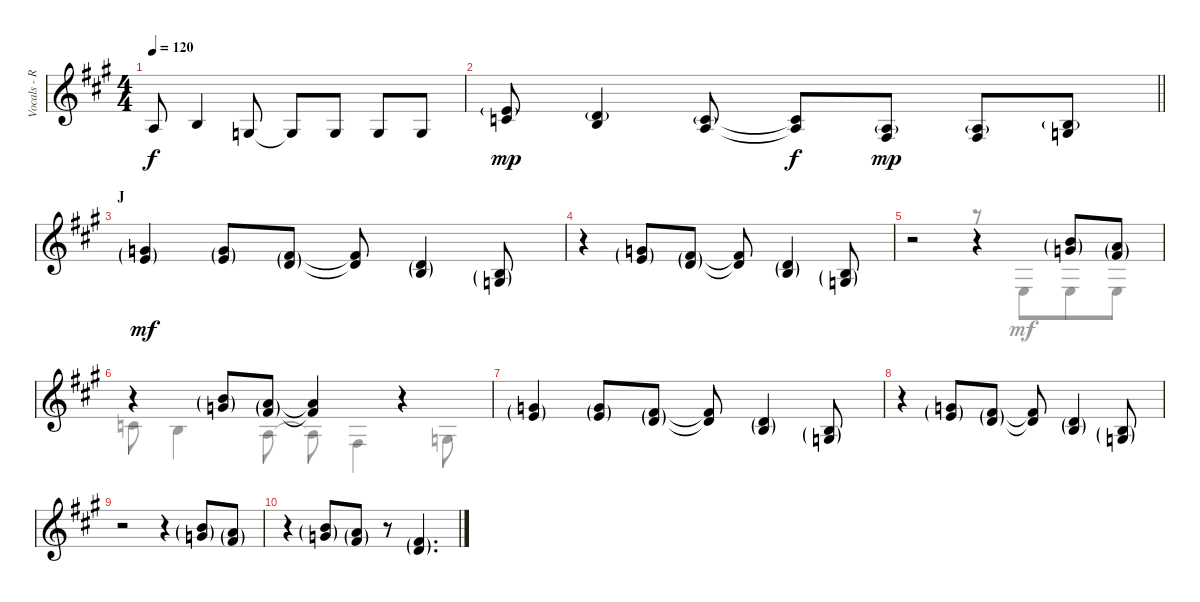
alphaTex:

\track ("Vocals - Ruki" "Vocals - R") {instrument lead6voice}
\staff {score}
\tuning (D4 A3 F3 C3 G2 D2) {hide}
\voice
\ts (4 4)
\tempo 120
\clef g2
\ks a
0.2{t}.8{dy f} 2.2.4 2.3.8 2.3{t}.8 2.3.8 2.3.8 2.3.8 |
\barLineRight lightlight
(2.1{g} 3.2).8{dy mp} (0.1{g} 2.2).4 (3.2{g} 4.3).8 (3.2{t} 4.3{t}).8{dy f} (0.2{g} 1.3).8{dy mp} (0.2{g} 1.3).8 (2.2{g} 2.3).8 |
\section ("" "J")
(5.1{g} 7.2{g}).4{dy mf} (5.1{g} 7.2{g}).8 (4.1{g} 5.2{g}).8 (4.1{t} 5.2{t}).8 (0.1{g} 2.2{g}).4 (2.2{g} 2.3{g}).8 |
r.4 (5.1{g} 7.2{g}).8 (4.1{g} 5.2{g}).8 (4.1{t} 5.2{t}).8 (0.1{g} 2.2{g}).4 (2.2{g} 2.3{g}).8 |
r.2 r.4 (9.1{g} 10.2{g}).8 (7.1{g} 9.2{g}).8 |
r.4 (9.1{g} 10.2{g}).8 (7.1{g} 9.2{g}).8 (7.1{t} 9.2{t}).4 r.4 |
(5.1{g} 7.2{g}).4 (5.1{g} 7.2{g}).8 (4.1{g} 5.2{g}).8 (4.1{t} 5.2{t}).8 (0.1{g} 2.2{g}).4 (2.2{g} 2.3{g}).8 |
r.4 (5.1{g} 7.2{g}).8 (4.1{g} 5.2{g}).8 (4.1{t} 5.2{t}).8 (0.1{g} 2.2{g}).4 (2.2{g} 2.3{g}).8 |
r.2 r.4 (9.1{g} 10.2{g}).8 (7.1{g} 9.2{g}).8 |
r.4 (9.1{g} 10.2{g}).8 (7.1{g} 9.2{g}).8 r.8 (4.1{g} 5.2{g}).4{d}
\voice
\clef g2
\ottava regular
\simile none
\ks a
|
\barLineRight lightlight
|
|
|
r.2 r.8 4.4.8{beam merge} 4.4.8 4.4.8 |
7.3.8 6.3.4 4.3.8 4.3{t}.8 1.3.4 2.3.8 |
|
|
|
